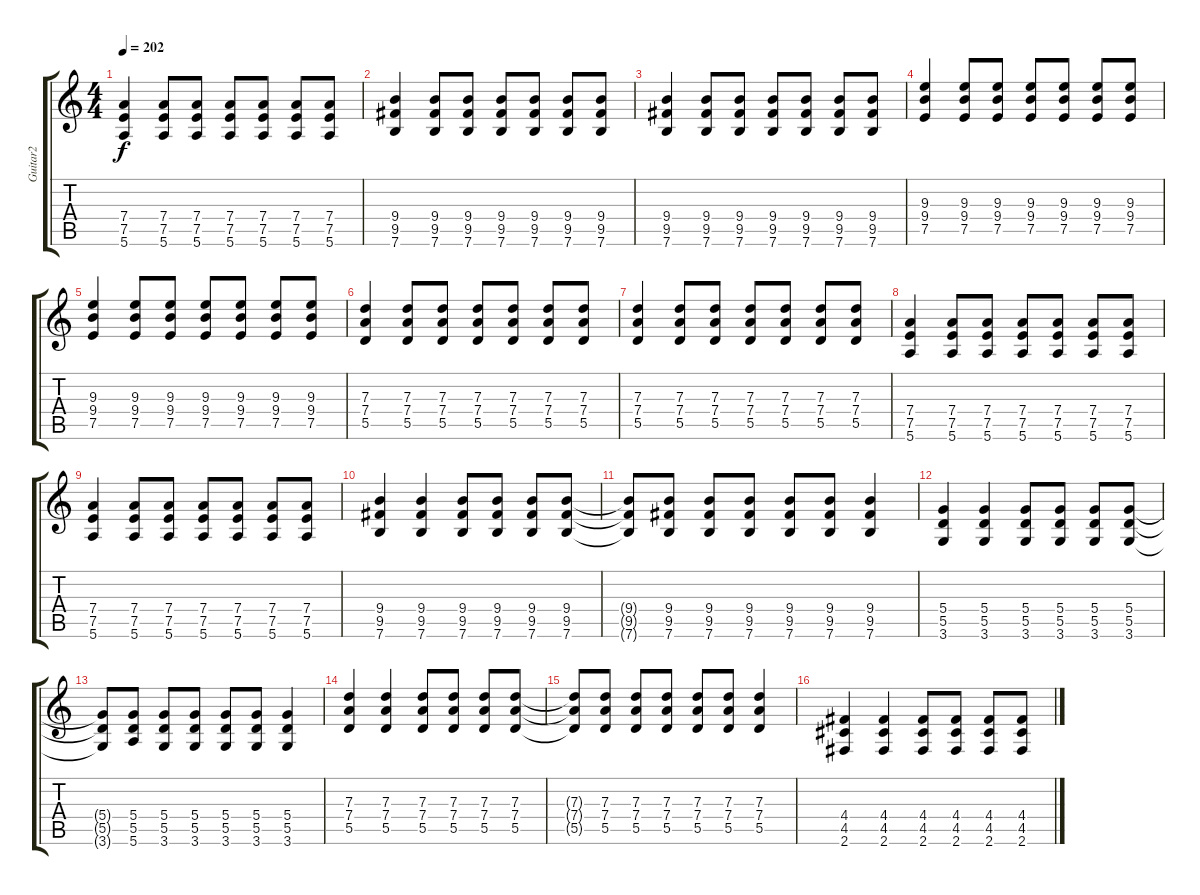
\track ("Guitar2" "Guitar2") {instrument distortionguitar}
\staff {score tabs}
\tuning (E4 B3 G3 D3 A2 E2) {hide}
\ts (4 4)
\tempo 202
\clef g2
\ks c
(7.4 7.5 5.6).4{dy f} (7.4 7.5 5.6).8 (7.4 7.5 5.6).8 (7.4 7.5 5.6).8 (7.4 7.5 5.6).8 (7.4 7.5 5.6).8 (7.4 7.5 5.6).8 |
(9.4 9.5 7.6).4 (9.4 9.5 7.6).8 (9.4 9.5 7.6).8 (9.4 9.5 7.6).8 (9.4 9.5 7.6).8 (9.4 9.5 7.6).8 (9.4 9.5 7.6).8 |
(9.4 9.5 7.6).4 (9.4 9.5 7.6).8 (9.4 9.5 7.6).8 (9.4 9.5 7.6).8 (9.4 9.5 7.6).8 (9.4 9.5 7.6).8 (9.4 9.5 7.6).8 |
(9.3 9.4 7.5).4 (9.3 9.4 7.5).8 (9.3 9.4 7.5).8 (9.3 9.4 7.5).8 (9.3 9.4 7.5).8 (9.3 9.4 7.5).8 (9.3 9.4 7.5).8 |
(9.3 9.4 7.5).4 (9.3 9.4 7.5).8 (9.3 9.4 7.5).8 (9.3 9.4 7.5).8 (9.3 9.4 7.5).8 (9.3 9.4 7.5).8 (9.3 9.4 7.5).8 |
(7.3 7.4 5.5).4 (7.3 7.4 5.5).8 (7.3 7.4 5.5).8 (7.3 7.4 5.5).8 (7.3 7.4 5.5).8 (7.3 7.4 5.5).8 (7.3 7.4 5.5).8 |
(7.3 7.4 5.5).4 (7.3 7.4 5.5).8 (7.3 7.4 5.5).8 (7.3 7.4 5.5).8 (7.3 7.4 5.5).8 (7.3 7.4 5.5).8 (7.3 7.4 5.5).8 |
(7.4 7.5 5.6).4 (7.4 7.5 5.6).8 (7.4 7.5 5.6).8 (7.4 7.5 5.6).8 (7.4 7.5 5.6).8 (7.4 7.5 5.6).8 (7.4 7.5 5.6).8 |
(7.4 7.5 5.6).4 (7.4 7.5 5.6).8 (7.4 7.5 5.6).8 (7.4 7.5 5.6).8 (7.4 7.5 5.6).8 (7.4 7.5 5.6).8 (7.4 7.5 5.6).8 |
(9.4 9.5 7.6).4 (9.4 9.5 7.6).4 (9.4 9.5 7.6).8 (9.4 9.5 7.6).8 (9.4 9.5 7.6).8 (9.4 9.5 7.6).8 |
(9.4{t} 9.5{t} 7.6{t}).8 (9.4 9.5 7.6).8 (9.4 9.5 7.6).8 (9.4 9.5 7.6).8 (9.4 9.5 7.6).8 (9.4 9.5 7.6).8 (9.4 9.5 7.6).4 |
(5.4 5.5 3.6).4 (5.4 5.5 3.6).4 (5.4 5.5 3.6).8 (5.4 5.5 3.6).8 (5.4 5.5 3.6).8 (5.4 5.5 3.6).8 |
(5.4{t} 5.5{t} 3.6{t}).8 (5.4 5.5 5.6).8 (5.4 5.5 3.6).8 (5.4 5.5 3.6).8 (5.4 5.5 3.6).8 (5.4 5.5 3.6).8 (5.4 5.5 3.6).4 |
(7.3 7.4 5.5).4 (7.3 7.4 5.5).4 (7.3 7.4 5.5).8 (7.3 7.4 5.5).8 (7.3 7.4 5.5).8 (7.3 7.4 5.5).8 |
(7.3{t} 7.4{t} 5.5{t}).8 (7.3 7.4 5.5).8 (7.3 7.4 5.5).8 (7.3 7.4 5.5).8 (7.3 7.4 5.5).8 (7.3 7.4 5.5).8 (7.3 7.4 5.5).4 |
(4.4 4.5 2.6).4 (4.4 4.5 2.6).4 (4.4 4.5 2.6).8 (4.4 4.5 2.6).8 (4.4 4.5 2.6).8 (4.4 4.5 2.6).8
